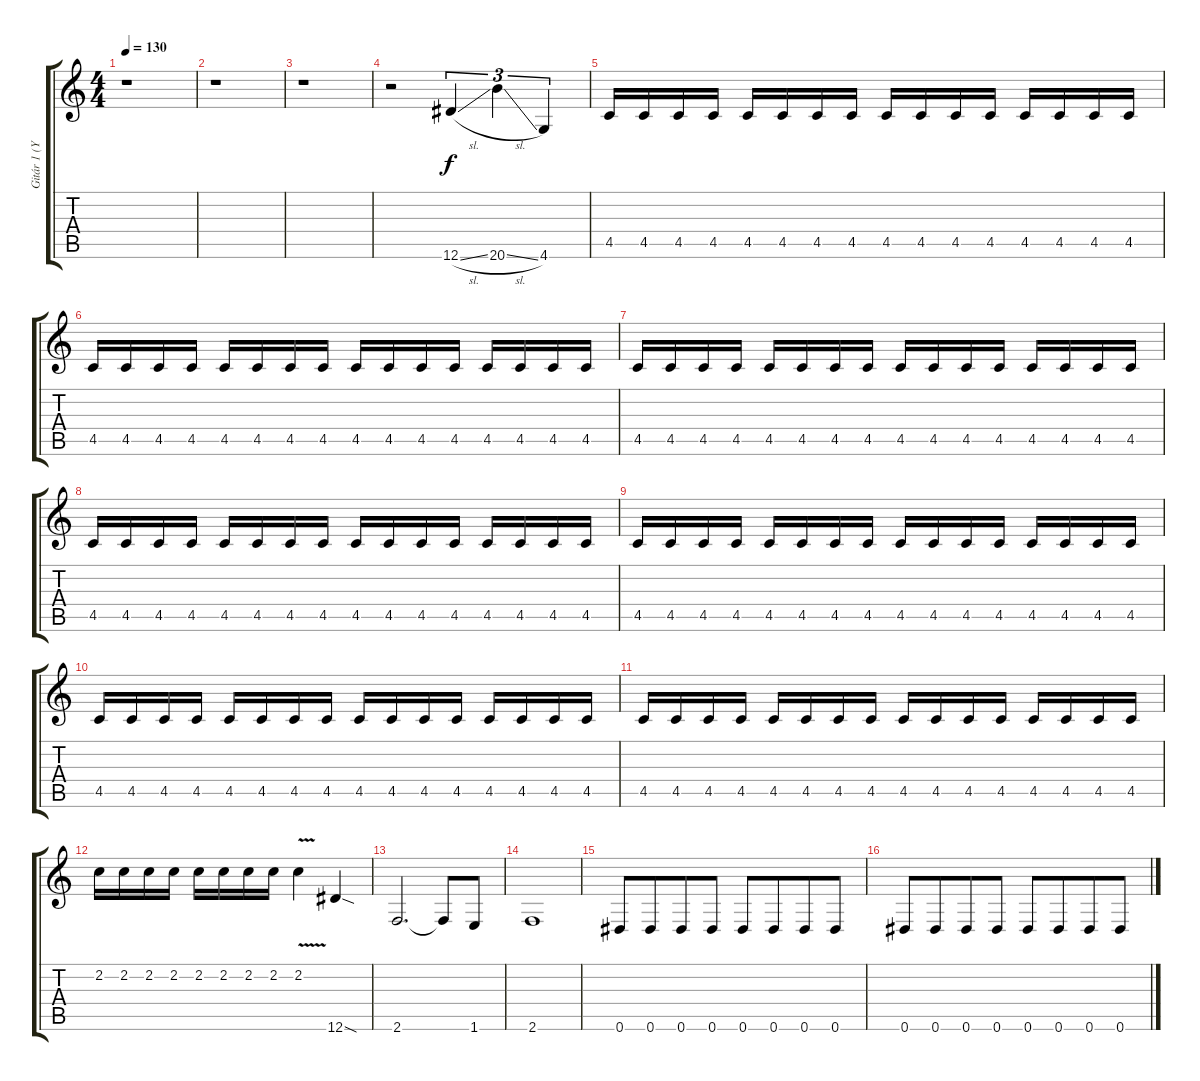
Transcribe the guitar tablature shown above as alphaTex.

\track ("Gitár 1 (Yngwie Malmsteen)" "Gitár 1 (Y") {instrument distortionguitar}
\staff {score tabs}
\tuning (Eb4 Bb3 Gb3 Db3 Ab2 Eb2) {hide}
\ts (4 4)
\tempo 130
\clef g2
\ks c
r.1{dy f} |
r.1 |
r.1 |
r.2 12.6{sl}.4{tu (3 2)} 20.6{sl}.4{tu (3 2)} 4.6.4{tu (3 2)} |
4.5.16 4.5.16 4.5.16 4.5.16 4.5.16 4.5.16 4.5.16 4.5.16 4.5.16 4.5.16 4.5.16 4.5.16 4.5.16 4.5.16 4.5.16 4.5.16 |
4.5.16 4.5.16 4.5.16 4.5.16 4.5.16 4.5.16 4.5.16 4.5.16 4.5.16 4.5.16 4.5.16 4.5.16 4.5.16 4.5.16 4.5.16 4.5.16 |
4.5.16 4.5.16 4.5.16 4.5.16 4.5.16 4.5.16 4.5.16 4.5.16 4.5.16 4.5.16 4.5.16 4.5.16 4.5.16 4.5.16 4.5.16 4.5.16 |
4.5.16 4.5.16 4.5.16 4.5.16 4.5.16 4.5.16 4.5.16 4.5.16 4.5.16 4.5.16 4.5.16 4.5.16 4.5.16 4.5.16 4.5.16 4.5.16 |
4.5.16 4.5.16 4.5.16 4.5.16 4.5.16 4.5.16 4.5.16 4.5.16 4.5.16 4.5.16 4.5.16 4.5.16 4.5.16 4.5.16 4.5.16 4.5.16 |
4.5.16 4.5.16 4.5.16 4.5.16 4.5.16 4.5.16 4.5.16 4.5.16 4.5.16 4.5.16 4.5.16 4.5.16 4.5.16 4.5.16 4.5.16 4.5.16 |
4.5.16 4.5.16 4.5.16 4.5.16 4.5.16 4.5.16 4.5.16 4.5.16 4.5.16 4.5.16 4.5.16 4.5.16 4.5.16 4.5.16 4.5.16 4.5.16 |
2.2.16 2.2.16 2.2.16 2.2.16 2.2.16 2.2.16 2.2.16 2.2.16 2.2{v}.4 12.6{sod}.4 |
2.6.2{d} 2.6{t}.8 1.6.8 |
2.6.1 |
0.6.8 0.6.8{beam merge} 0.6.8 0.6.8 0.6.8 0.6.8{beam merge} 0.6.8 0.6.8 |
0.6.8 0.6.8{beam merge} 0.6.8 0.6.8 0.6.8 0.6.8{beam merge} 0.6.8 0.6.8
